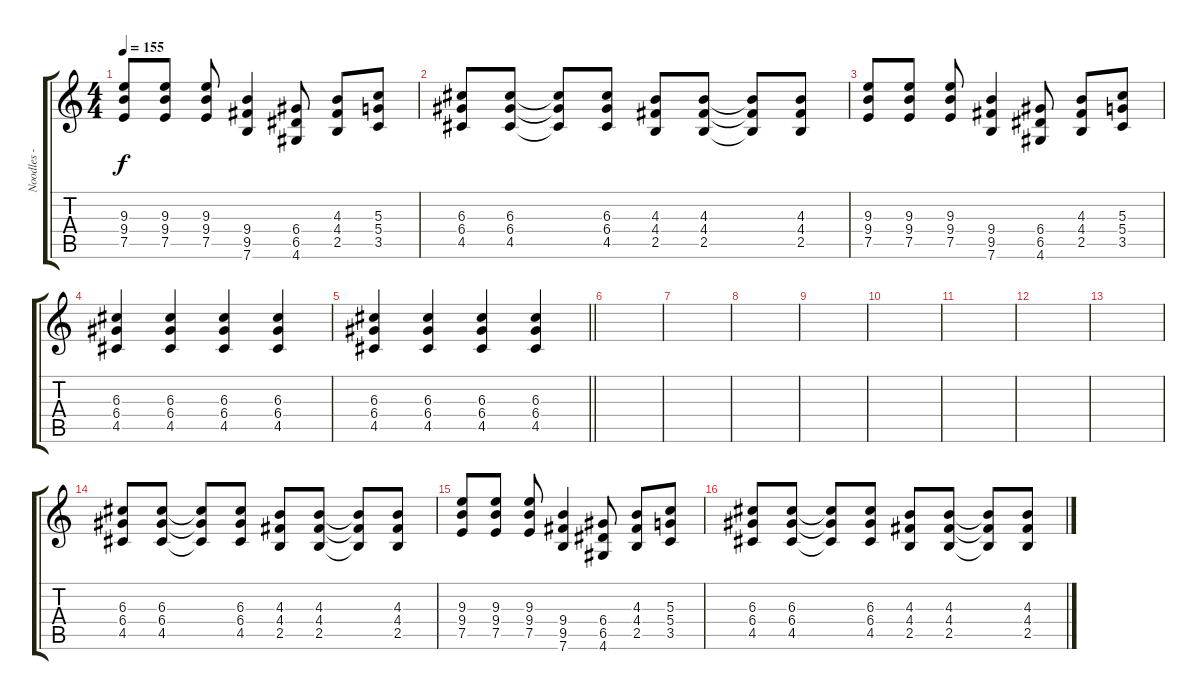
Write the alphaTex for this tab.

\track ("Noodles - Guitar" "Noodles - ") {instrument distortionguitar}
\staff {score tabs}
\tuning (E4 B3 G3 D3 A2 E2) {hide}
\ts (4 4)
\tempo 155
\clef g2
\ks c
(9.3 9.4 7.5).8{dy f} (9.3 9.4 7.5).8 (9.3 9.4 7.5).8 (9.4 9.5 7.6).4 (6.4 6.5 4.6).8 (4.3 4.4 2.5).8 (5.3 5.4 3.5).8 |
(6.3 6.4 4.5).8{volume 13} (6.3 6.4 4.5).8 (6.3{t} 6.4{t} 4.5{t}).8 (6.3 6.4 4.5).8 (4.3 4.4 2.5).8 (4.3 4.4 2.5).8 (4.3{t} 4.4{t} 2.5{t}).8 (4.3 4.4 2.5).8 |
(9.3 9.4 7.5).8 (9.3 9.4 7.5).8 (9.3 9.4 7.5).8 (9.4 9.5 7.6).4 (6.4 6.5 4.6).8 (4.3 4.4 2.5).8 (5.3 5.4 3.5).8 |
(6.3 6.4 4.5).4 (6.3 6.4 4.5).4 (6.3 6.4 4.5).4 (6.3 6.4 4.5).4 |
\barLineRight lightlight
(6.3 6.4 4.5).4 (6.3 6.4 4.5).4 (6.3 6.4 4.5).4 (6.3 6.4 4.5).4 |
|
|
|
|
|
|
|
|
(6.3 6.4 4.5).8 (6.3 6.4 4.5).8 (6.3{t} 6.4{t} 4.5{t}).8 (6.3 6.4 4.5).8 (4.3 4.4 2.5).8 (4.3 4.4 2.5).8 (4.3{t} 4.4{t} 2.5{t}).8 (4.3 4.4 2.5).8 |
(9.3 9.4 7.5).8 (9.3 9.4 7.5).8 (9.3 9.4 7.5).8 (9.4 9.5 7.6).4 (6.4 6.5 4.6).8 (4.3 4.4 2.5).8 (5.3 5.4 3.5).8 |
(6.3 6.4 4.5).8 (6.3 6.4 4.5).8 (6.3{t} 6.4{t} 4.5{t}).8 (6.3 6.4 4.5).8 (4.3 4.4 2.5).8 (4.3 4.4 2.5).8 (4.3{t} 4.4{t} 2.5{t}).8 (4.3 4.4 2.5).8
